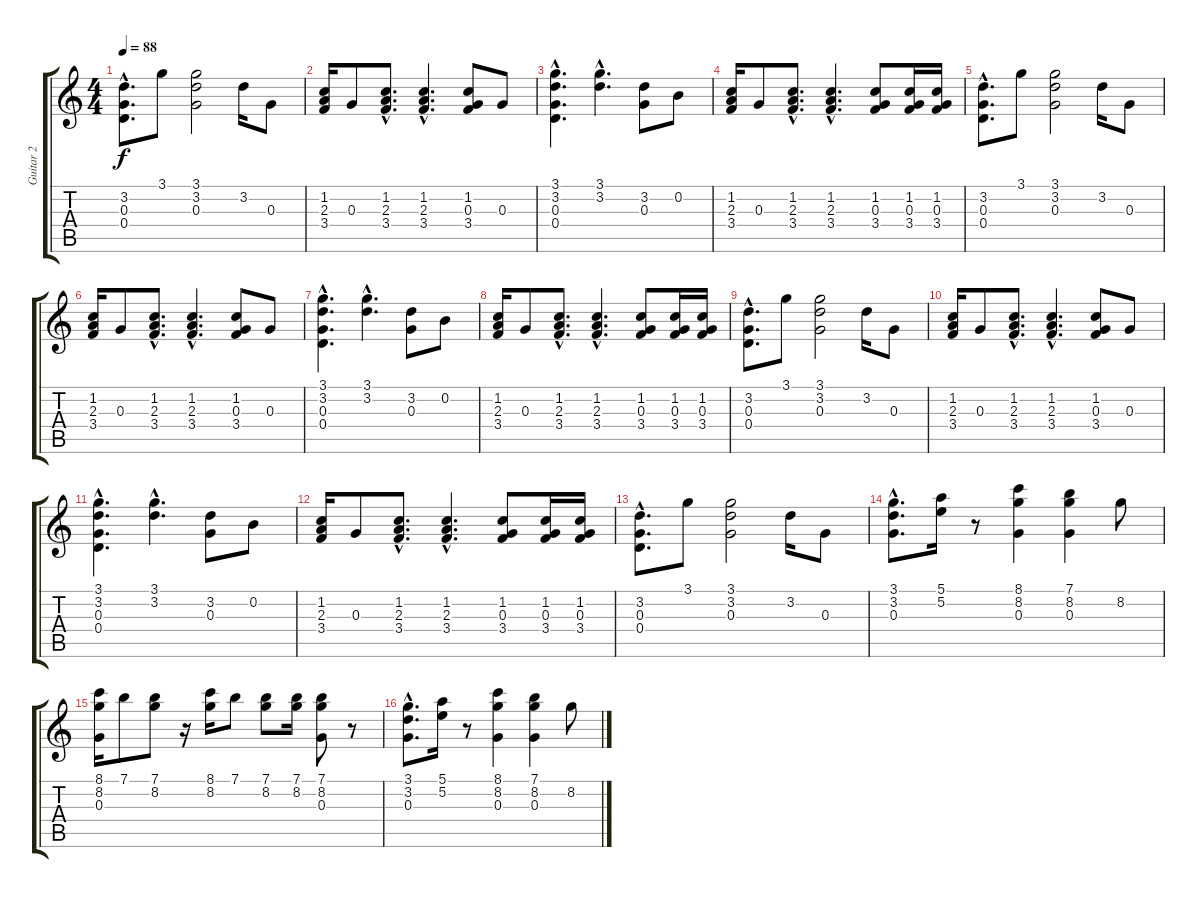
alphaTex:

\track ("Guitar 2" "Guitar 2") {instrument electricguitarclean}
\staff {score tabs}
\tuning (E4 B3 G3 D3 A2 E2) {hide}
\ts (4 4)
\tempo 88
\clef g2
\ks c
(3.2{hac} 0.3{hac} 0.4{hac}).8{d dy f} 3.1.8 (3.1 3.2 0.3).2 3.2.16 0.3.8 |
(1.2 2.3 3.4).16 0.3.8 (1.2{hac} 2.3{hac} 3.4{hac}).8{d} (1.2{hac} 2.3{hac} 3.4{hac}).4{d} (1.2 0.3 3.4).8 0.3.8 |
(3.1{hac} 3.2{hac} 0.3{hac} 0.4{hac}).4{d} (3.1{hac} 3.2{hac}).4{d} (3.2 0.3).8 0.2.8 |
(1.2 2.3 3.4).16 0.3.8 (1.2{hac} 2.3{hac} 3.4{hac}).8{d} (1.2{hac} 2.3{hac} 3.4{hac}).4{d} (1.2 0.3 3.4).8 (1.2 0.3 3.4).16 (1.2 0.3 3.4).16 |
(3.2{hac} 0.3{hac} 0.4{hac}).8{d} 3.1.8 (3.1 3.2 0.3).2 3.2.16 0.3.8 |
(1.2 2.3 3.4).16 0.3.8 (1.2{hac} 2.3{hac} 3.4{hac}).8{d} (1.2{hac} 2.3{hac} 3.4{hac}).4{d} (1.2 0.3 3.4).8 0.3.8 |
(3.1{hac} 3.2{hac} 0.3{hac} 0.4{hac}).4{d} (3.1{hac} 3.2{hac}).4{d} (3.2 0.3).8 0.2.8 |
(1.2 2.3 3.4).16 0.3.8 (1.2{hac} 2.3{hac} 3.4{hac}).8{d} (1.2{hac} 2.3{hac} 3.4{hac}).4{d} (1.2 0.3 3.4).8 (1.2 0.3 3.4).16 (1.2 0.3 3.4).16 |
(3.2{hac} 0.3{hac} 0.4{hac}).8{d} 3.1.8 (3.1 3.2 0.3).2 3.2.16 0.3.8 |
(1.2 2.3 3.4).16 0.3.8 (1.2{hac} 2.3{hac} 3.4{hac}).8{d} (1.2{hac} 2.3{hac} 3.4{hac}).4{d} (1.2 0.3 3.4).8 0.3.8 |
(3.1{hac} 3.2{hac} 0.3{hac} 0.4{hac}).4{d} (3.1{hac} 3.2{hac}).4{d} (3.2 0.3).8 0.2.8 |
(1.2 2.3 3.4).16 0.3.8 (1.2{hac} 2.3{hac} 3.4{hac}).8{d} (1.2{hac} 2.3{hac} 3.4{hac}).4{d} (1.2 0.3 3.4).8 (1.2 0.3 3.4).16 (1.2 0.3 3.4).16 |
(3.2{hac} 0.3{hac} 0.4{hac}).8{d} 3.1.8 (3.1 3.2 0.3).2 3.2.16 0.3.8 |
(3.1{hac} 3.2{hac} 0.3{hac}).8{d} (5.1 5.2).16 r.8 (8.1 8.2 0.3).4 (7.1 8.2 0.3).4 8.2.8 |
(8.1 8.2 0.3).16 7.1.8 (7.1 8.2).8 r.16 (8.1 8.2).16 7.1.8 (7.1 8.2).8 (7.1 8.2).16 (7.1 8.2 0.3).8 r.8 |
(3.1{hac} 3.2{hac} 0.3{hac}).8{d} (5.1 5.2).16 r.8 (8.1 8.2 0.3).4 (7.1 8.2 0.3).4 8.2.8
